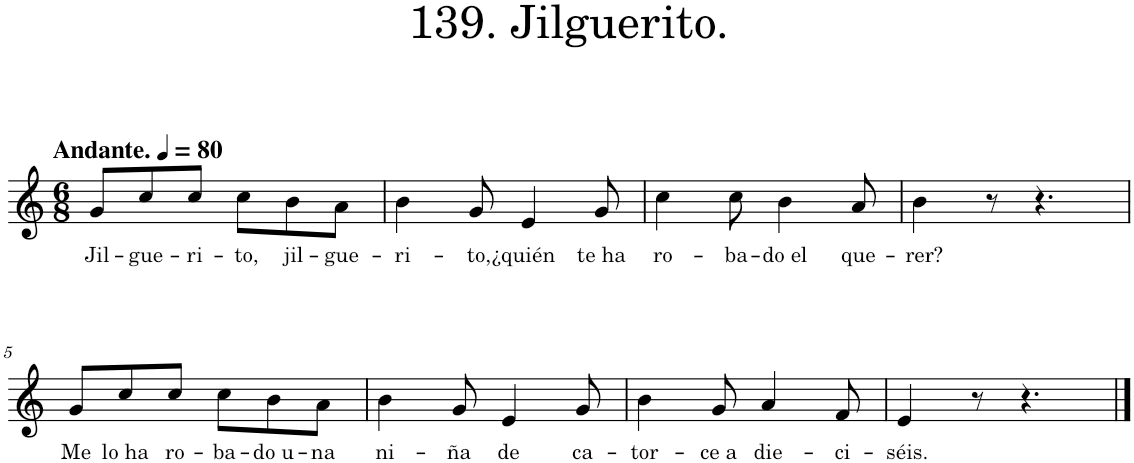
**kern	**text
*part1	*part1
*staff1	*staff1
*I"Piano	*
*I'Pno.	*
*clefG2	*
*k[]	*
*M6/8	*
*MM80	*
=1	=1
!LO:TX:a:B:t=Andante.	!
!	!LO:LY:b
8g/L	Jil-
!	!LO:LY:b
8cc/	-gue-
!	!LO:LY:b
8cc/J	-ri-
!	!LO:LY:b
8cc\L	-to,
!	!LO:LY:b
8b\	jil-
!	!LO:LY:b
8a\J	-gue-
=2	=2
!	!LO:LY:b
4b\	-ri-
!	!LO:LY:b
8g/	-to,
!	!LO:LY:b
4e/	¿quién
!	!LO:LY:b
8g/	te ha
=3	=3
!	!LO:LY:b
4cc\	ro-
!	!LO:LY:b
8cc\	-ba-
!	!LO:LY:b
4b\	-do el
!	!LO:LY:b
8a/	que-
=4	=4
!	!LO:LY:b
4b\	-rer?
8r	.
4.r	.
!!LO:LB:g=z
=5	=5
!	!LO:LY:b
8g/L	Me
!	!LO:LY:b
8cc/	lo ha
!	!LO:LY:b
8cc/J	ro-
!	!LO:LY:b
8cc\L	-ba-
!	!LO:LY:b
8b\	-do u-
!	!LO:LY:b
8a\J	-na
=6	=6
!	!LO:LY:b
4b\	ni-
!	!LO:LY:b
8g/	-ña
!	!LO:LY:b
4e/	de
!	!LO:LY:b
8g/	ca-
=7	=7
!	!LO:LY:b
4b\	-tor-
!	!LO:LY:b
8g/	-ce a
!	!LO:LY:b
4a/	die-
!	!LO:LY:b
8f/	-ci-
=8	=8
!	!LO:LY:b
4e/	-séis.
8r	.
4.r	.
==	==
*-	*-
